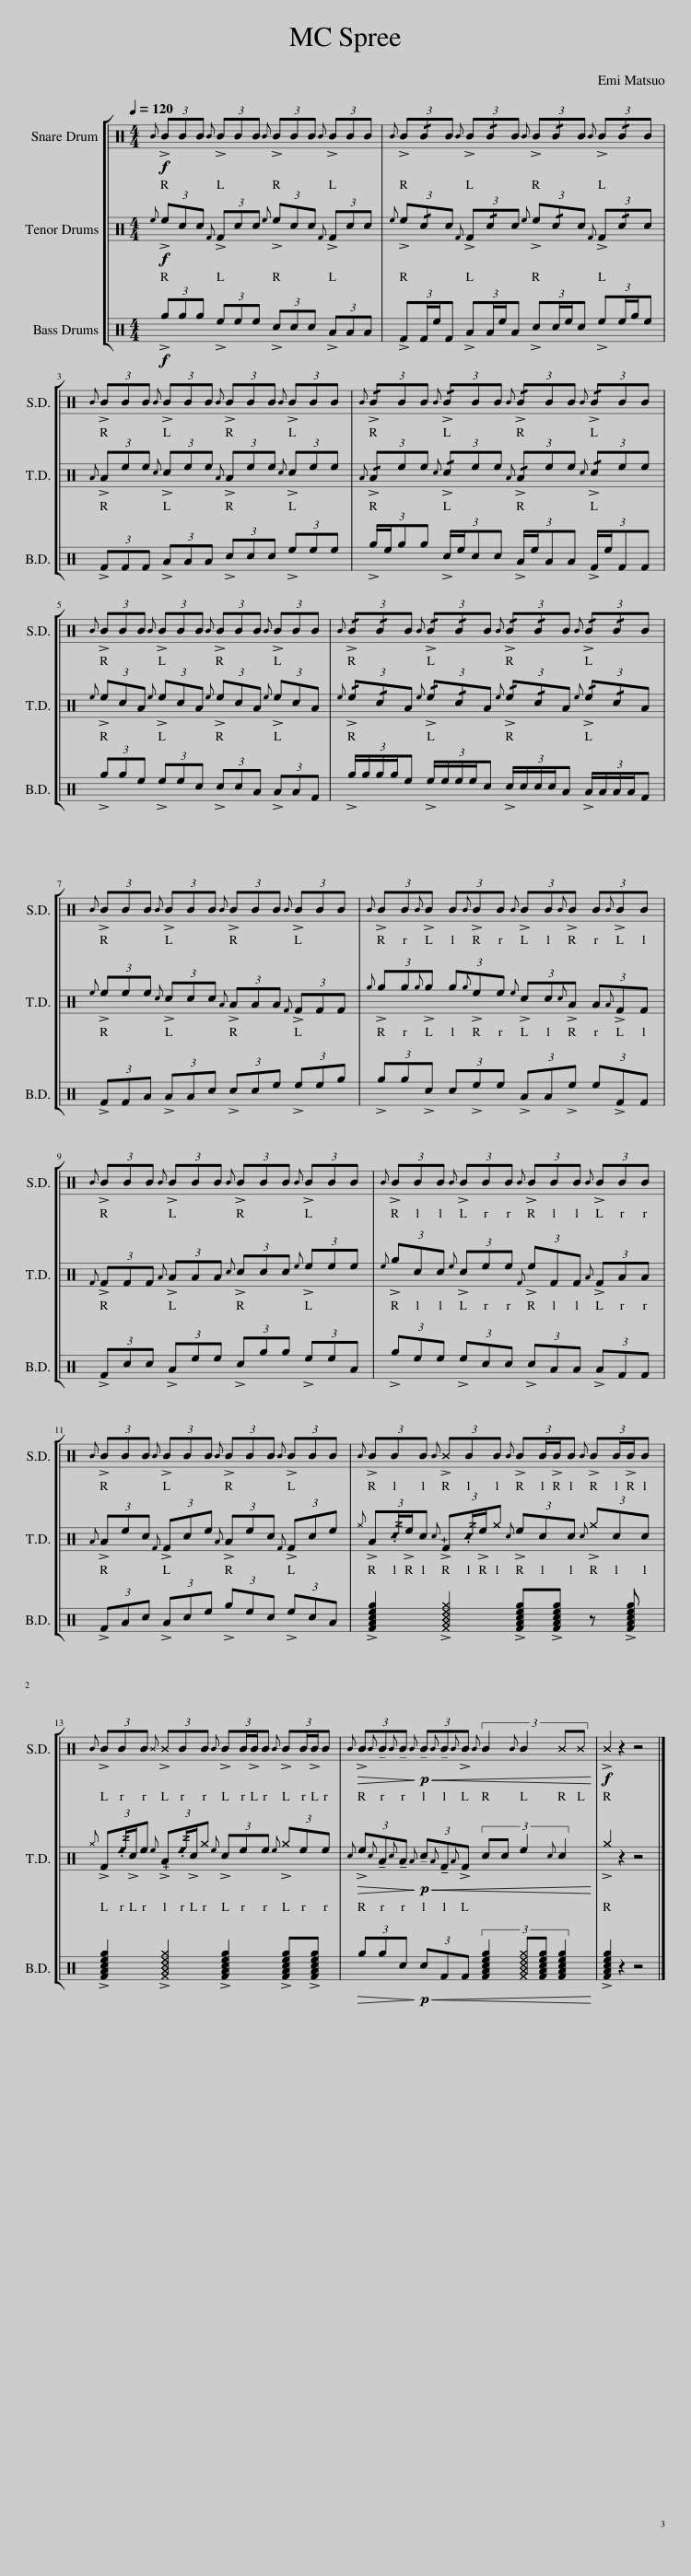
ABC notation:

X:1
%%score [ 1 2 3 ]
L:1/8
Q:1/4=120
M:4/4
I:linebreak $
K:C
V:1 perc
K:none
V:2 perc
K:none
V:3 perc
K:none
V:1
!f!{B} (3!>!BBB{B} (3!>!BBB{B} (3!>!BBB{B} (3!>!BBB |{B} (3!>!B!/!BB{B} (3!>!B!/!BB{B} (3!>!B!/!BB{B} (3!>!B!/!BB |${B} (3!>!BBB{B} (3!>!BBB{B} (3!>!BBB{B} (3!>!BBB |{B} (3!/!!>!BBB{B} (3!/!!>!BBB{B} (3!/!!>!BBB{B} (3!/!!>!BBB |${B} (3!>!BBB{B} (3!>!BBB{B} (3!>!BBB{B} (3!>!BBB | %5
{B} (3!/!!>!B!/!BB{B} (3!/!!>!B!/!BB{B} (3!/!!>!B!/!BB{B} (3!/!!>!B!/!BB |${B} (3!>!BBB{B} (3!>!BBB{B} (3!>!BBB{B} (3!>!BBB |{B} (3!>!BB{B}!>!B (3B{B}!>!BB{B} (3!>!BB{B}!>!B (3B{B}!>!BB |${B} (3!>!BBB{B} (3!>!BBB{B} (3!>!BBB{B} (3!>!BBB |{B} (3!>!BBB{B} (3!>!BBB{B} (3!>!BBB{B} (3!>!BBB |$ %10
{B} (3!>!BBB{B} (3!>!BBB{B} (3!>!BBB{B} (3!>!BBB |{B} (3!>!BBB{B} (3!>!^BBB{B} (3:2:4!>!BB/!>!B/B{B} (3:2:4!>!BB/!>!B/B |${B} (3!>!BBB{^B} (3!>!^BBB{B} (3:2:4!>!BB/!>!B/B{B} (3:2:4!>!BB/!>!B/B |!>(!{B} (3!>!B{B}!tenuto!B{B}!tenuto!B!>)!!p!!<(!{B} (3!tenuto!B{B}!tenuto!B{B}!>!B{B} (3:2:4B2{B} B2 ^B^B!<)! |!f! !>!^B2 z2 z4 |] %15
V:2
!f!{e} (3!>!ecc{F} (3!>!Fcc{e} (3!>!ecc{F} (3!>!Fcc |{e} (3!>!e!/!cc{F} (3!>!F!/!cc{e} (3!>!e!/!cc{F} (3!>!F!/!cc |${A} (3!>!Aee{c} (3!>!cee{A} (3!>!Aee{c} (3!>!cee |{A} (3!/!!>!Aee{c} (3!/!!>!cee{A} (3!/!!>!Aee{c} (3!/!!>!cee |${e} (3!>!ecA{e} (3!>!ecA{e} (3!>!ecA{e} (3!>!ecA | %5
{e} (3!/!!>!e!/!cA{e} (3!/!!>!e!/!cA{e} (3!/!!>!e!/!cA{e} (3!/!!>!e!/!cA |${e} (3!>!eee{c} (3!>!ccc{A} (3!>!AAA{F} (3!>!FFF |{g} (3!>!gg{g}!>!g (3g{g}!>!ee{e} (3!>!cc{c}!>!A (3A{A}!>!FF |${F} (3!>!FFF{A} (3!>!AAA{c} (3!>!ccc{e} (3!>!eee |{e} (3!>!gcc{e} (3!>!cee{F} (3!>!eFF{A} (3!>!FAA |$ %10
{A} (3!>!Aec{F} (3!>!Fce{A} (3!>!Aec{F} (3!>!Fce |{^g} (3:2:4!>!A._c/!>!e/c{c} (3:2:4!>!F._c/!>!e/^g{c} (3!>!ecc{c} (3!>!^gcc |${^g} (3:2:4!>!F._e/!>!c/e{e} (3:2:4!>!A._e/!>!c/^g{e} (3!>!cee{e} (3!>!^gee |!>(!{c} (3!>!e{c}!tenuto!A{c}!tenuto!A!>)!!p!!<(!{A} (3!tenuto!c{A}!tenuto!F{A}!>!F (3:2:4cc e2{c} c2!<)! | !>!^g2 z2 z4 |] %15
V:3
!f! (3!>!ggg (3!>!eee (3!>!ccc (3!>!AAA | (3:2:4!>!FF/e/F (3:2:4!>!AA/e/A (3:2:4!>!cc/e/c (3:2:4!>!ee/g/e |$ (3!>!FFF (3!>!AAA (3!>!ccc (3!>!eee | (3:2:4!>!g/e/gg (3:2:4!>!c/e/cc (3:2:4!>!A/e/AA (3:2:4!>!F/e/FF |$ (3!>!gge (3!>!eec (3!>!ccA (3!>!AAF | %5
 (3:2:5!>!g/g/g/g/e (3:2:5!>!e/e/e/e/c (3:2:5!>!c/c/c/c/A (3:2:5!>!A/A/A/A/F |$ (3!>!FFA (3!>!AAc (3!>!cce (3!>!eeg | (3!>!gg!>!c (3c!>!ee (3!>!AA!>!e (3e!>!FF |$ (3!>!Fcc (3!>!Aee (3!>!cgg (3!>!eeA | (3!>!gee (3!>!ecc (3!>!cAA (3!>!AFF |$ %10
 (3!>!FAc (3!>!Ace (3!>!gec (3!>!ecA | !>![FAceg]2 !>![^F^A^c^e^g]2 !>![FAceg]!>![FAceg] z !>![FAceg] |$ !>![FAceg]2 !>![^F^A^c^e^g]2 !>![FAceg]2 !>![FAceg]!>![FAceg] |!>(! (3ggc!>)!!p!!<(! (3cFF (3:2:4[FAceg]2 [^F^A^c^e^g][FAceg] [FAceg]2!<)! | !>![FAceg]2 z2 z4 |] %15
